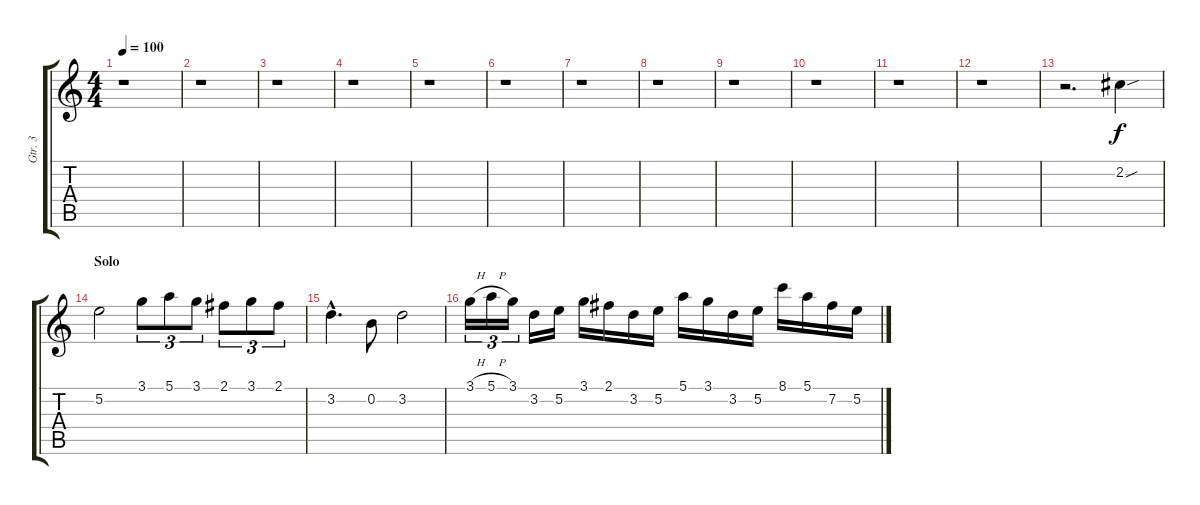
\track ("Gtr. 3" "Gtr. 3") {instrument electricguitarjazz}
\staff {score tabs}
\tuning (E4 B3 G3 D3 A2 E2) {hide}
\ts (4 4)
\tempo 100
\clef g2
\ks c
r.1{dy f} |
r.1 |
r.1 |
r.1 |
r.1 |
r.1 |
r.1 |
r.1 |
r.1 |
r.1 |
r.1 |
r.1 |
r.2{d} 2.2{sou}.4{volume 16 instrument electricguitarjazz} |
\section ("" "Solo")
5.2.2{volume 16 instrument electricguitarjazz} 3.1.8{tu (3 2)} 5.1.8{tu (3 2)} 3.1.8{tu (3 2)} 2.1.8{tu (3 2)} 3.1.8{tu (3 2)} 2.1.8{tu (3 2)} |
3.2{hac}.4{d} 0.2.8 3.2.2 |
3.1{h}.16{tu (3 2)} 5.1{h}.16{tu (3 2)} 3.1.16{tu (3 2)} 3.2.16 5.2.16 3.1.16 2.1.16 3.2.16 5.2.16 5.1.16 3.1.16 3.2.16 5.2.16 8.1.16 5.1.16 7.2.16 5.2.16
